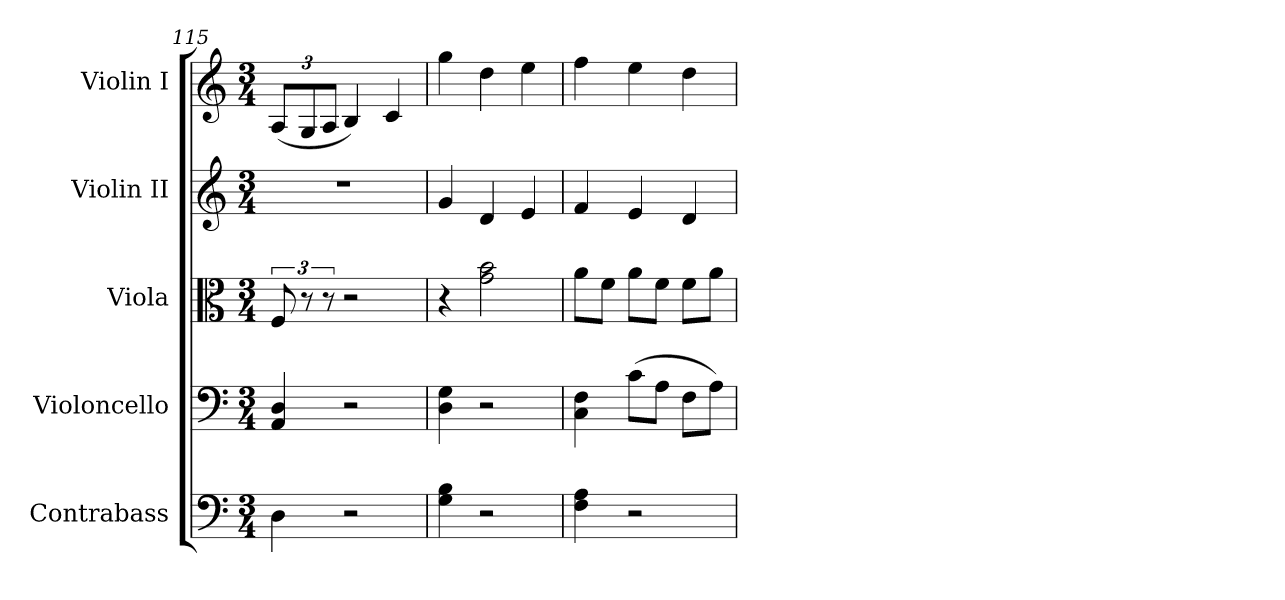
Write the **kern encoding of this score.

**kern	**kern	**kern	**kern	**kern
*part5	*part4	*part3	*part2	*part1
*staff5	*staff4	*staff3	*staff2	*staff1
*I"Contrabass	*I"Violoncello	*I"Viola	*I"Violin II	*I"Violin I
*I'Cb.	*I'Vc.	*I'Vla.	*I'Vln. II	*I'Vln. I
*clefF4	*clefF4	*clefC3	*clefG2	*clefG2
*ITrd7c12	*	*	*	*
*k[]	*k[]	*k[]	*k[]	*k[]
*M3/4	*M3/4	*M3/4	*M3/4	*M3/4
*	*	*	*	*Xbrackettup
=115	=115	=115	=115	=115
4DD\	4AA/ 4D/	12F/	2.r	(<12A/L
.	.	12r	.	12G/
.	.	12r	.	12A/J
2r	2r	2r	.	4B/)
.	.	.	.	4c/
=116	=116	=116	=116	=116
4GG\ 4BB\	4D\ 4G\	4r	4g/	4gg\
2r	2r	2g\ 2b\	4d/	4dd\
.	.	.	4e/	4ee\
!!LO:LB:g=z
=117	=117	=117	=117	=117
4FF\ 4AA\	4C\ 4F\	8a\L	4f/	4ff\
.	.	8f\J	.	.
2r	(>8c\L	8a\L	4e/	4ee\
.	8A\J	8f\J	.	.
.	8F\L	8f\L	4d/	4dd\
.	8A\J)	8a\J	.	.
=	=	=	=	=
*-	*-	*-	*-	*-
